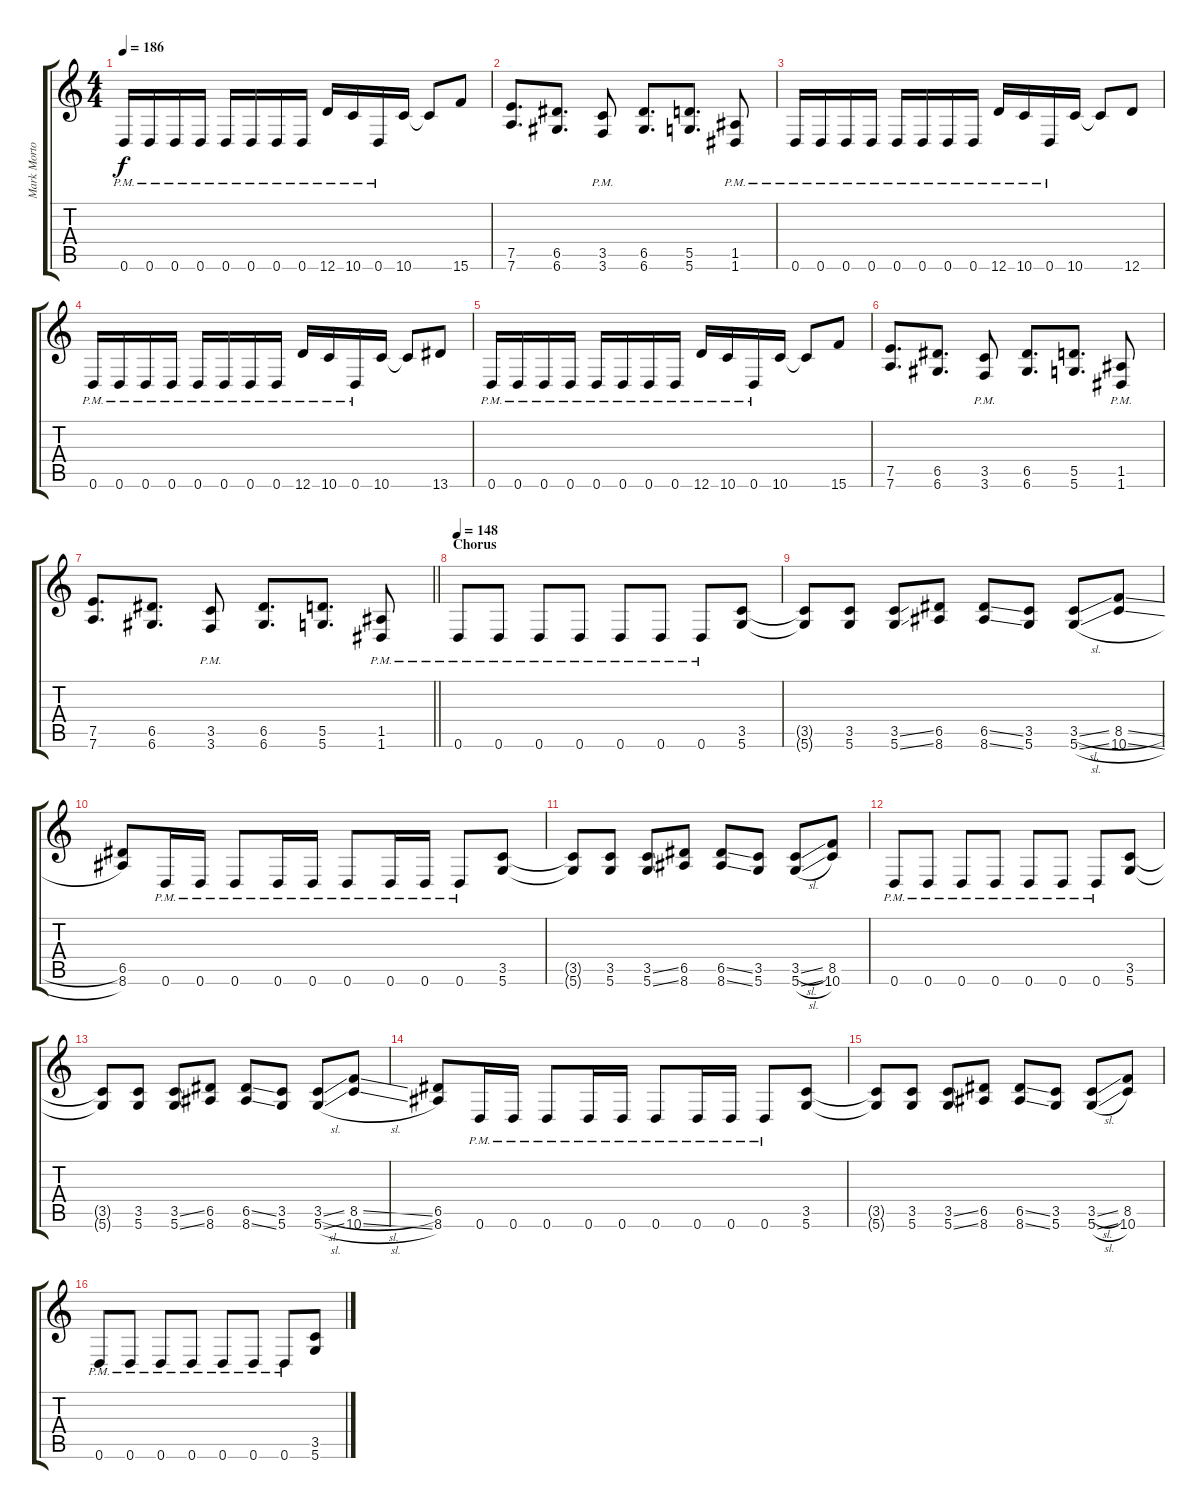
\track ("Mark Morton (Lead)" "Mark Morto") {instrument distortionguitar}
\staff {score tabs}
\tuning (E4 B3 G3 D3 A2 D2) {hide}
\ts (4 4)
\tempo 186
\clef g2
\ks c
0.6{pm}.16{dy f} 0.6{pm}.16 0.6{pm}.16 0.6{pm}.16 0.6{pm}.16 0.6{pm}.16 0.6{pm}.16 0.6{pm}.16 12.6{pm}.16 10.6{pm}.16 0.6{pm}.16 10.6.16 10.6{t}.8 15.6.8 |
(7.5 7.6).8{d} (6.5 6.6).8{d} (3.5{pm} 3.6{pm}).8 (6.5 6.6).8{d} (5.5 5.6).8{d} (1.5{pm} 1.6{pm}).8 |
0.6{pm}.16 0.6{pm}.16 0.6{pm}.16 0.6{pm}.16 0.6{pm}.16 0.6{pm}.16 0.6{pm}.16 0.6{pm}.16 12.6{pm}.16 10.6{pm}.16 0.6{pm}.16 10.6.16 10.6{t}.8 12.6.8 |
0.6{pm}.16 0.6{pm}.16 0.6{pm}.16 0.6{pm}.16 0.6{pm}.16 0.6{pm}.16 0.6{pm}.16 0.6{pm}.16 12.6{pm}.16 10.6{pm}.16 0.6{pm}.16 10.6.16 10.6{t}.8 13.6.8 |
0.6{pm}.16 0.6{pm}.16 0.6{pm}.16 0.6{pm}.16 0.6{pm}.16 0.6{pm}.16 0.6{pm}.16 0.6{pm}.16 12.6{pm}.16 10.6{pm}.16 0.6{pm}.16 10.6.16 10.6{t}.8 15.6.8 |
(7.5 7.6).8{d} (6.5 6.6).8{d} (3.5{pm} 3.6{pm}).8 (6.5 6.6).8{d} (5.5 5.6).8{d} (1.5{pm} 1.6{pm}).8 |
\barLineRight lightlight
(7.5 7.6).8{d} (6.5 6.6).8{d} (3.5{pm} 3.6{pm}).8 (6.5 6.6).8{d} (5.5 5.6).8{d} (1.5{pm} 1.6{pm}).8 |
\section ("" "Chorus")
\tempo 148
0.6{pm}.8 0.6{pm}.8 0.6{pm}.8 0.6{pm}.8 0.6{pm}.8 0.6{pm}.8 0.6{pm}.8 (3.5 5.6).8 |
(3.5{t} 5.6{t}).8 (3.5 5.6).8 (3.5{ss} 5.6{ss}).8 (6.5 8.6).8 (6.5{ss} 8.6{ss}).8 (3.5 5.6).8 (3.5{sl} 5.6{sl}).8 (8.5{sl} 10.6{sl}).8 |
(6.5 8.6).8 0.6{pm}.16 0.6{pm}.16 0.6{pm}.8 0.6{pm}.16 0.6{pm}.16 0.6{pm}.8 0.6{pm}.16 0.6{pm}.16 0.6{pm}.8 (3.5 5.6).8 |
(3.5{t} 5.6{t}).8 (3.5 5.6).8 (3.5{ss} 5.6{ss}).8 (6.5 8.6).8 (6.5{ss} 8.6{ss}).8 (3.5 5.6).8 (3.5{sl} 5.6{sl}).8 (8.5 10.6).8 |
0.6{pm}.8 0.6{pm}.8 0.6{pm}.8 0.6{pm}.8 0.6{pm}.8 0.6{pm}.8 0.6{pm}.8 (3.5 5.6).8 |
(3.5{t} 5.6{t}).8 (3.5 5.6).8 (3.5{ss} 5.6{ss}).8 (6.5 8.6).8 (6.5{ss} 8.6{ss}).8 (3.5 5.6).8 (3.5{sl} 5.6{sl}).8 (8.5{sl} 10.6{sl}).8 |
(6.5 8.6).8 0.6{pm}.16 0.6{pm}.16 0.6{pm}.8 0.6{pm}.16 0.6{pm}.16 0.6{pm}.8 0.6{pm}.16 0.6{pm}.16 0.6{pm}.8 (3.5 5.6).8 |
(3.5{t} 5.6{t}).8 (3.5 5.6).8 (3.5{ss} 5.6{ss}).8 (6.5 8.6).8 (6.5{ss} 8.6{ss}).8 (3.5 5.6).8 (3.5{sl} 5.6{sl}).8 (8.5 10.6).8 |
0.6{pm}.8 0.6{pm}.8 0.6{pm}.8 0.6{pm}.8 0.6{pm}.8 0.6{pm}.8 0.6{pm}.8 (3.5 5.6).8
